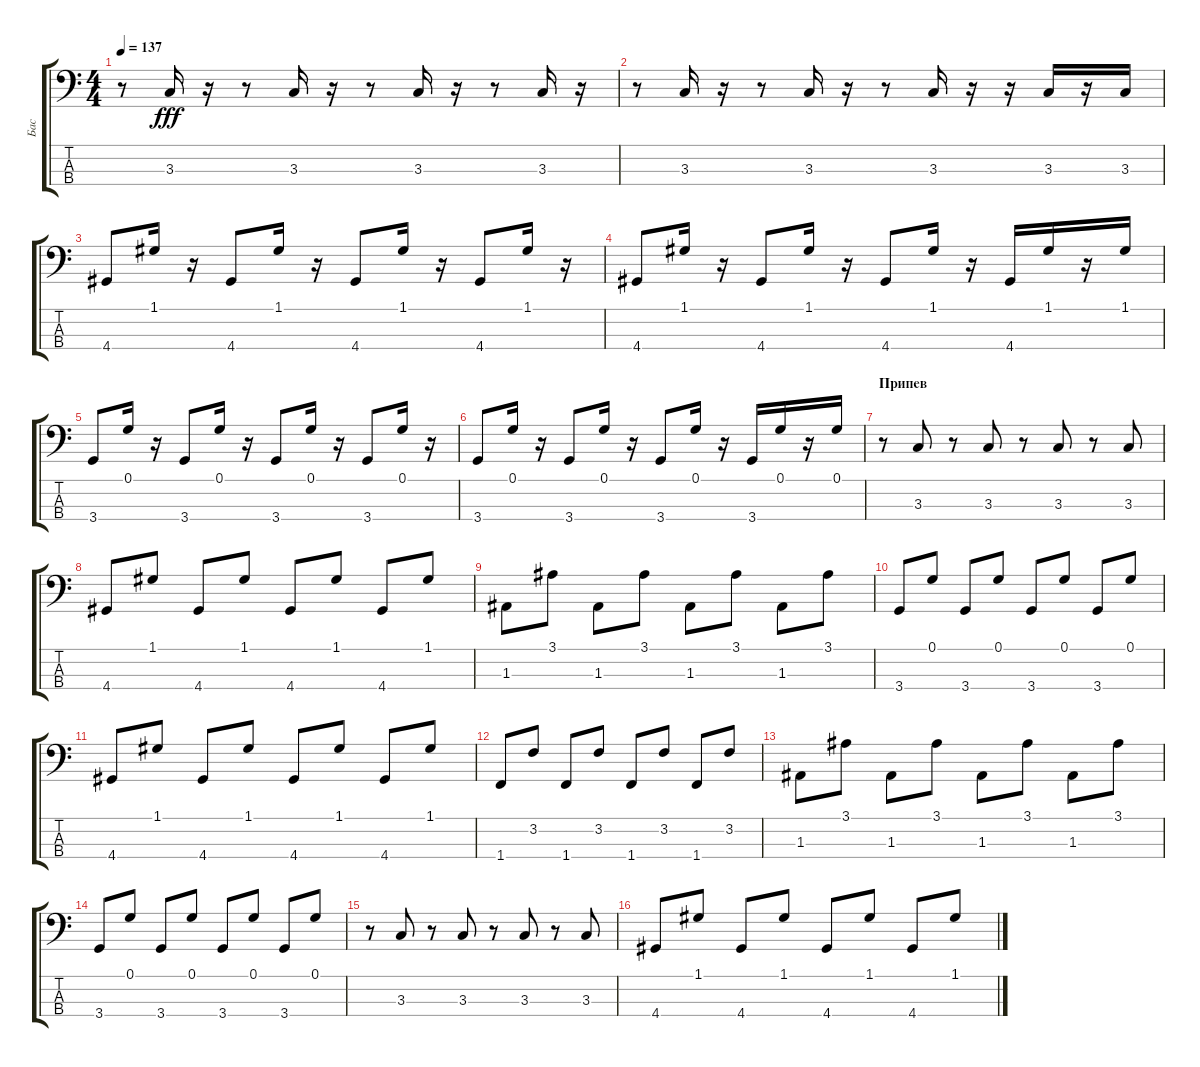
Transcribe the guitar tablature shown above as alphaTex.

\track ("Бас" "Бас") {instrument electricbasspick}
\staff {score tabs}
\tuning (G2 D2 A1 E1) {hide}
\ts (4 4)
\tempo 137
\clef f4
\ks c
r.8{dy fff} 3.3.16 r.16 r.8 3.3.16 r.16 r.8 3.3.16 r.16 r.8 3.3.16 r.16 |
r.8 3.3.16 r.16 r.8 3.3.16 r.16 r.8 3.3.16 r.16 r.16 3.3.16 r.16 3.3.16 |
4.4.8 1.1.16 r.16 4.4.8 1.1.16 r.16 4.4.8 1.1.16 r.16 4.4.8 1.1.16 r.16 |
4.4.8 1.1.16 r.16 4.4.8 1.1.16 r.16 4.4.8 1.1.16 r.16 4.4.16 1.1.16 r.16 1.1.16 |
3.4.8 0.1.16 r.16 3.4.8 0.1.16 r.16 3.4.8 0.1.16 r.16 3.4.8 0.1.16 r.16 |
3.4.8 0.1.16 r.16 3.4.8 0.1.16 r.16 3.4.8 0.1.16 r.16 3.4.16 0.1.16 r.16 0.1.16 |
\section ("" "Припев")
r.8 3.3.8 r.8 3.3.8 r.8 3.3.8 r.8 3.3.8 |
4.4.8 1.1.8 4.4.8 1.1.8 4.4.8 1.1.8 4.4.8 1.1.8 |
1.3.8 3.1.8 1.3.8 3.1.8 1.3.8 3.1.8 1.3.8 3.1.8 |
3.4.8 0.1.8 3.4.8 0.1.8 3.4.8 0.1.8 3.4.8 0.1.8 |
4.4.8 1.1.8 4.4.8 1.1.8 4.4.8 1.1.8 4.4.8 1.1.8 |
1.4.8 3.2.8 1.4.8 3.2.8 1.4.8 3.2.8 1.4.8 3.2.8 |
1.3.8 3.1.8 1.3.8 3.1.8 1.3.8 3.1.8 1.3.8 3.1.8 |
3.4.8 0.1.8 3.4.8 0.1.8 3.4.8 0.1.8 3.4.8 0.1.8 |
r.8 3.3.8 r.8 3.3.8 r.8 3.3.8 r.8 3.3.8 |
4.4.8 1.1.8 4.4.8 1.1.8 4.4.8 1.1.8 4.4.8 1.1.8
